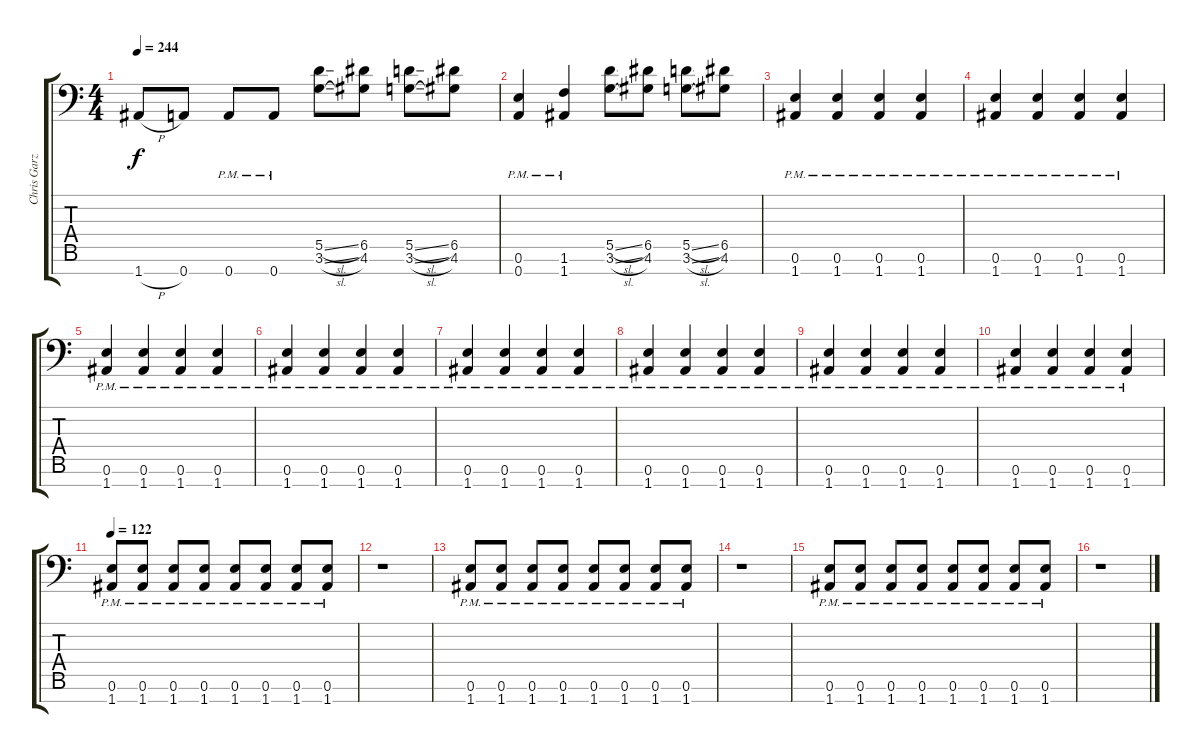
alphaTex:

\track ("Chris Garza" "Chris Garz") {instrument distortionguitar}
\staff {score tabs}
\tuning (E4 B3 G3 D3 A2 E2 A1) {hide}
\ts (4 4)
\tempo 244
\clef f4
\ks c
1.7{h}.8{dy f} 0.7.8 0.7{pm}.8 0.7{pm}.8 (5.5{sl} 3.6{sl}).8 (6.5 4.6).8 (5.5{sl} 3.6{sl}).8 (6.5 4.6).8 |
(0.6{pm} 0.7{pm}).4 (1.6{pm} 1.7{pm}).4 (5.5{sl} 3.6{sl}).8 (6.5 4.6).8 (5.5{sl} 3.6{sl}).8 (6.5 4.6).8 |
(0.6{pm} 1.7{pm}).4 (0.6{pm} 1.7{pm}).4 (0.6{pm} 1.7{pm}).4 (0.6{pm} 1.7{pm}).4 |
(0.6{pm} 1.7{pm}).4 (0.6{pm} 1.7{pm}).4 (0.6{pm} 1.7{pm}).4 (0.6{pm} 1.7{pm}).4 |
(0.6{pm} 1.7{pm}).4 (0.6{pm} 1.7{pm}).4 (0.6{pm} 1.7{pm}).4 (0.6{pm} 1.7{pm}).4 |
(0.6{pm} 1.7{pm}).4 (0.6{pm} 1.7{pm}).4 (0.6{pm} 1.7{pm}).4 (0.6{pm} 1.7{pm}).4 |
(0.6{pm} 1.7{pm}).4 (0.6{pm} 1.7{pm}).4 (0.6{pm} 1.7{pm}).4 (0.6{pm} 1.7{pm}).4 |
(0.6{pm} 1.7{pm}).4 (0.6{pm} 1.7{pm}).4 (0.6{pm} 1.7{pm}).4 (0.6{pm} 1.7{pm}).4 |
(0.6{pm} 1.7{pm}).4 (0.6{pm} 1.7{pm}).4 (0.6{pm} 1.7{pm}).4 (0.6{pm} 1.7{pm}).4 |
(0.6{pm} 1.7{pm}).4 (0.6{pm} 1.7{pm}).4 (0.6{pm} 1.7{pm}).4 (0.6{pm} 1.7{pm}).4 |
\tempo 122
(0.6{pm} 1.7{pm}).8 (0.6{pm} 1.7{pm}).8 (0.6{pm} 1.7{pm}).8 (0.6{pm} 1.7{pm}).8 (0.6{pm} 1.7{pm}).8 (0.6{pm} 1.7{pm}).8 (0.6{pm} 1.7{pm}).8 (0.6{pm} 1.7{pm}).8 |
r.1 |
(0.6{pm} 1.7{pm}).8 (0.6{pm} 1.7{pm}).8 (0.6{pm} 1.7{pm}).8 (0.6{pm} 1.7{pm}).8 (0.6{pm} 1.7{pm}).8 (0.6{pm} 1.7{pm}).8 (0.6{pm} 1.7{pm}).8 (0.6{pm} 1.7{pm}).8 |
r.1 |
(0.6{pm} 1.7{pm}).8 (0.6{pm} 1.7{pm}).8 (0.6{pm} 1.7{pm}).8 (0.6{pm} 1.7{pm}).8 (0.6{pm} 1.7{pm}).8 (0.6{pm} 1.7{pm}).8 (0.6{pm} 1.7{pm}).8 (0.6{pm} 1.7{pm}).8 |
r.1
